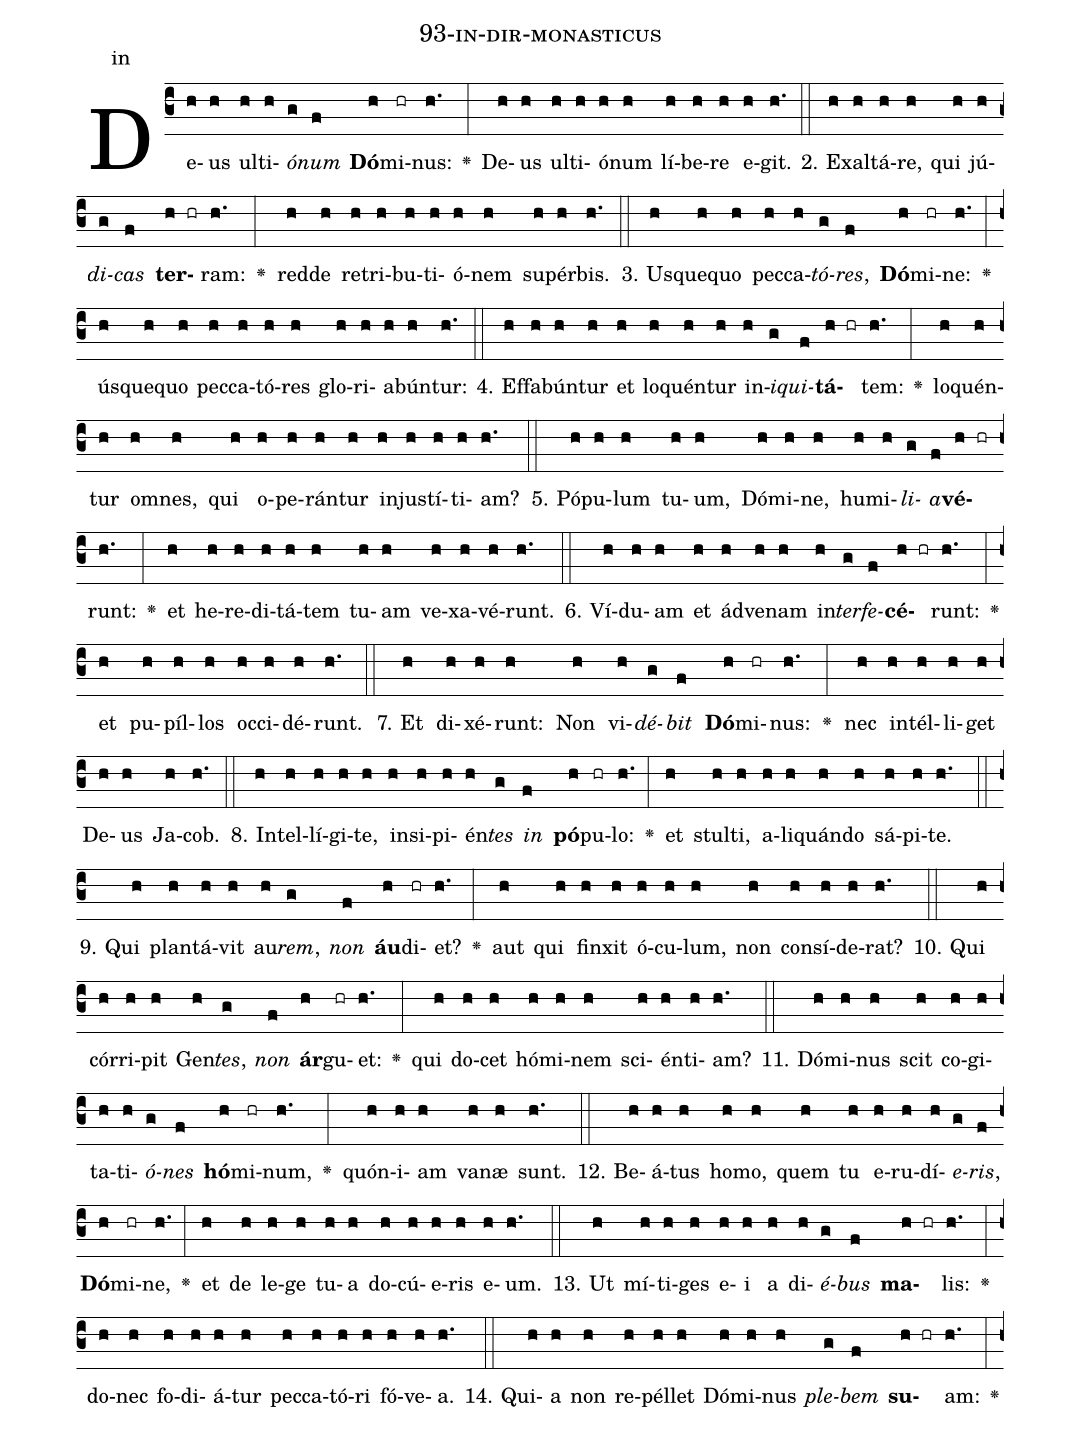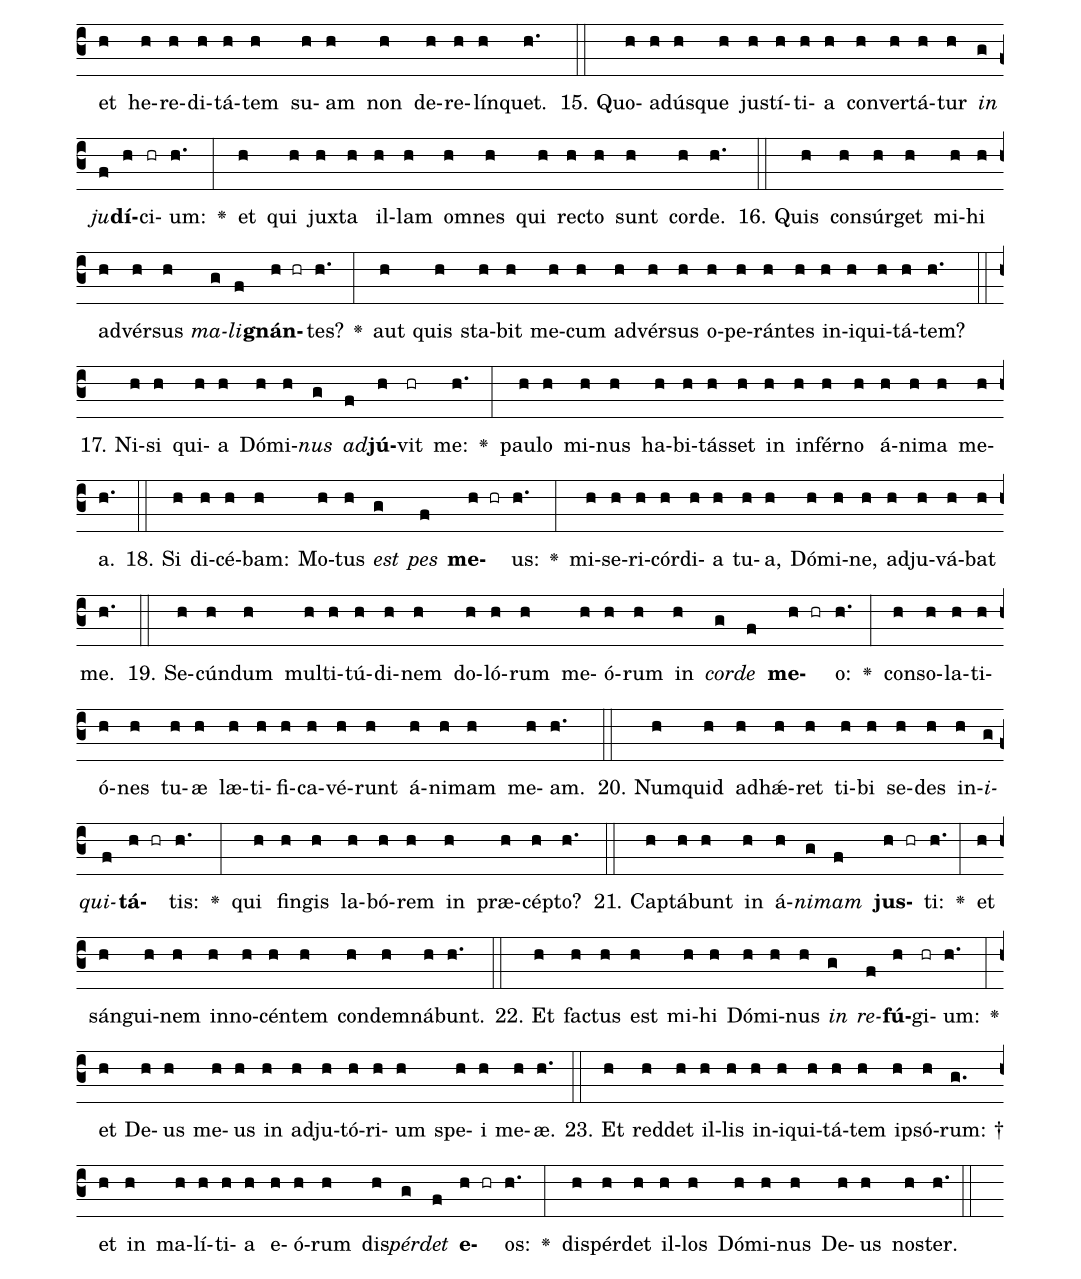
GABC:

name: 93-in-dir-monasticus;
annotation: in;
%%
(c3)De(h)us(h) ul(h)ti(h)<i>ó</i>(g)<i>num</i>(f) <b>Dó</b>(h)mi(hr)nus:(h.) <v>\greheightstar</v>(:) De(h)us(h) ul(h)ti(h)ó(h)num(h) lí(h)be(h)re(h) e(h)git.(h.) (::)
2. Ex(h)al(h)tá(h)re,(h) qui(h) jú(h)<i>di</i>(g)<i>cas</i>(f) <b>ter</b>(h hr)ram:(h.) <v>\greheightstar</v>(:) red(h)de(h) re(h)tri(h)bu(h)ti(h)ó(h)nem(h) su(h)pér(h)bis.(h.) (::)
3. Us(h)que(h)quo(h) pec(h)ca(h)<i>tó</i>(g)<i>res</i>,(f) <b>Dó</b>(h)mi(hr)ne:(h.) <v>\greheightstar</v>(:) ús(h)que(h)quo(h) pec(h)ca(h)tó(h)res(h) glo(h)ri(h)a(h)bún(h)tur:(h.) (::)
4. Ef(h)fa(h)bún(h)tur(h) et(h) lo(h)quén(h)tur(h) in(h)<i>i</i>(g)<i>qui</i>(f)<b>tá</b>(h hr)tem:(h.) <v>\greheightstar</v>(:) lo(h)quén(h)tur(h) om(h)nes,(h) qui(h) o(h)pe(h)rán(h)tur(h) in(h)jus(h)tí(h)ti(h)am?(h.) (::)
5. Pó(h)pu(h)lum(h) tu(h)um,(h) Dó(h)mi(h)ne,(h) hu(h)mi(h)<i>li</i>(g)<i>a</i>(f)<b>vé</b>(h hr)runt:(h.) <v>\greheightstar</v>(:) et(h) he(h)re(h)di(h)tá(h)tem(h) tu(h)am(h) ve(h)xa(h)vé(h)runt.(h.) (::)
6. Ví(h)du(h)am(h) et(h) ád(h)ve(h)nam(h) in(h)<i>ter</i>(g)<i>fe</i>(f)<b>cé</b>(h hr)runt:(h.) <v>\greheightstar</v>(:) et(h) pu(h)píl(h)los(h) oc(h)ci(h)dé(h)runt.(h.) (::)
7. Et(h) di(h)xé(h)runt:(h) Non(h) vi(h)<i>dé</i>(g)<i>bit</i>(f) <b>Dó</b>(h)mi(hr)nus:(h.) <v>\greheightstar</v>(:) nec(h) in(h)tél(h)li(h)get(h) De(h)us(h) Ja(h)cob.(h.) (::)
8. In(h)tel(h)lí(h)gi(h)te,(h) in(h)si(h)pi(h)én(h)<i>tes</i>(g) <i>in</i>(f) <b>pó</b>(h)pu(hr)lo:(h.) <v>\greheightstar</v>(:) et(h) stul(h)ti,(h) a(h)li(h)quán(h)do(h) sá(h)pi(h)te.(h.) (::)
9. Qui(h) plan(h)tá(h)vit(h) au(h)<i>rem</i>,(g) <i>non</i>(f) <b>áu</b>(h)di(hr)et?(h.) <v>\greheightstar</v>(:) aut(h) qui(h) fin(h)xit(h) ó(h)cu(h)lum,(h) non(h) con(h)sí(h)de(h)rat?(h.) (::)
10. Qui(h) cór(h)ri(h)pit(h) Gen(h)<i>tes</i>,(g) <i>non</i>(f) <b>ár</b>(h)gu(hr)et:(h.) <v>\greheightstar</v>(:) qui(h) do(h)cet(h) hó(h)mi(h)nem(h) sci(h)én(h)ti(h)am?(h.) (::)
11. Dó(h)mi(h)nus(h) scit(h) co(h)gi(h)ta(h)ti(h)<i>ó</i>(g)<i>nes</i>(f) <b>hó</b>(h)mi(hr)num,(h.) <v>\greheightstar</v>(:) quón(h)i(h)am(h) va(h)næ(h) sunt.(h.) (::)
12. Be(h)á(h)tus(h) ho(h)mo,(h) quem(h) tu(h) e(h)ru(h)dí(h)<i>e</i>(g)<i>ris</i>,(f) <b>Dó</b>(h)mi(hr)ne,(h.) <v>\greheightstar</v>(:) et(h) de(h) le(h)ge(h) tu(h)a(h) do(h)cú(h)e(h)ris(h) e(h)um.(h.) (::)
13. Ut(h) mí(h)ti(h)ges(h) e(h)i(h) a(h) di(h)<i>é</i>(g)<i>bus</i>(f) <b>ma</b>(h hr)lis:(h.) <v>\greheightstar</v>(:) do(h)nec(h) fo(h)di(h)á(h)tur(h) pec(h)ca(h)tó(h)ri(h) fó(h)ve(h)a.(h.) (::)
14. Qui(h)a(h) non(h) re(h)pél(h)let(h) Dó(h)mi(h)nus(h) <i>ple</i>(g)<i>bem</i>(f) <b>su</b>(h hr)am:(h.) <v>\greheightstar</v>(:) et(h) he(h)re(h)di(h)tá(h)tem(h) su(h)am(h) non(h) de(h)re(h)lín(h)quet.(h.) (::)
15. Quo(h)ad(h)ús(h)que(h) jus(h)tí(h)ti(h)a(h) con(h)ver(h)tá(h)tur(h) <i>in</i>(g) <i>ju</i>(f)<b>dí</b>(h)ci(hr)um:(h.) <v>\greheightstar</v>(:) et(h) qui(h) jux(h)ta(h) il(h)lam(h) om(h)nes(h) qui(h) rec(h)to(h) sunt(h) cor(h)de.(h.) (::)
16. Quis(h) con(h)súr(h)get(h) mi(h)hi(h) ad(h)vér(h)sus(h) <i>ma</i>(g)<i>li</i>(f)<b>gnán</b>(h hr)tes?(h.) <v>\greheightstar</v>(:) aut(h) quis(h) sta(h)bit(h) me(h)cum(h) ad(h)vér(h)sus(h) o(h)pe(h)rán(h)tes(h) in(h)i(h)qui(h)tá(h)tem?(h.) (::)
17. Ni(h)si(h) qui(h)a(h) Dó(h)mi(h)<i>nus</i>(g) <i>ad</i>(f)<b>jú</b>(h)vit(hr) me:(h.) <v>\greheightstar</v>(:) pau(h)lo(h) mi(h)nus(h) ha(h)bi(h)tás(h)set(h) in(h) in(h)fér(h)no(h) á(h)ni(h)ma(h) me(h)a.(h.) (::)
18. Si(h) di(h)cé(h)bam:(h) Mo(h)tus(h) <i>est</i>(g) <i>pes</i>(f) <b>me</b>(h hr)us:(h.) <v>\greheightstar</v>(:) mi(h)se(h)ri(h)cór(h)di(h)a(h) tu(h)a,(h) Dó(h)mi(h)ne,(h) ad(h)ju(h)vá(h)bat(h) me.(h.) (::)
19. Se(h)cún(h)dum(h) mul(h)ti(h)tú(h)di(h)nem(h) do(h)ló(h)rum(h) me(h)ó(h)rum(h) in(h) <i>cor</i>(g)<i>de</i>(f) <b>me</b>(h hr)o:(h.) <v>\greheightstar</v>(:) con(h)so(h)la(h)ti(h)ó(h)nes(h) tu(h)æ(h) læ(h)ti(h)fi(h)ca(h)vé(h)runt(h) á(h)ni(h)mam(h) me(h)am.(h.) (::)
20. Num(h)quid(h) ad(h)hǽ(h)ret(h) ti(h)bi(h) se(h)des(h) in(h)<i>i</i>(g)<i>qui</i>(f)<b>tá</b>(h hr)tis:(h.) <v>\greheightstar</v>(:) qui(h) fin(h)gis(h) la(h)bó(h)rem(h) in(h) præ(h)cép(h)to?(h.) (::)
21. Cap(h)tá(h)bunt(h) in(h) á(h)<i>ni</i>(g)<i>mam</i>(f) <b>jus</b>(h hr)ti:(h.) <v>\greheightstar</v>(:) et(h) sán(h)gui(h)nem(h) in(h)no(h)cén(h)tem(h) con(h)dem(h)ná(h)bunt.(h.) (::)
22. Et(h) fac(h)tus(h) est(h) mi(h)hi(h) Dó(h)mi(h)nus(h) <i>in</i>(g) <i>re</i>(f)<b>fú</b>(h)gi(hr)um:(h.) <v>\greheightstar</v>(:) et(h) De(h)us(h) me(h)us(h) in(h) ad(h)ju(h)tó(h)ri(h)um(h) spe(h)i(h) me(h)æ.(h.) (::)
23. Et(h) red(h)det(h) il(h)lis(h) in(h)i(h)qui(h)tá(h)tem(h) ip(h)só(h)rum: †(g.) et(h) in(h) ma(h)lí(h)ti(h)a(h) e(h)ó(h)rum(h) dis(h)<i>pér</i>(g)<i>det</i>(f) <b>e</b>(h hr)os:(h.) <v>\greheightstar</v>(:) dis(h)pér(h)det(h) il(h)los(h) Dó(h)mi(h)nus(h) De(h)us(h) nos(h)ter.(h.) (::)
